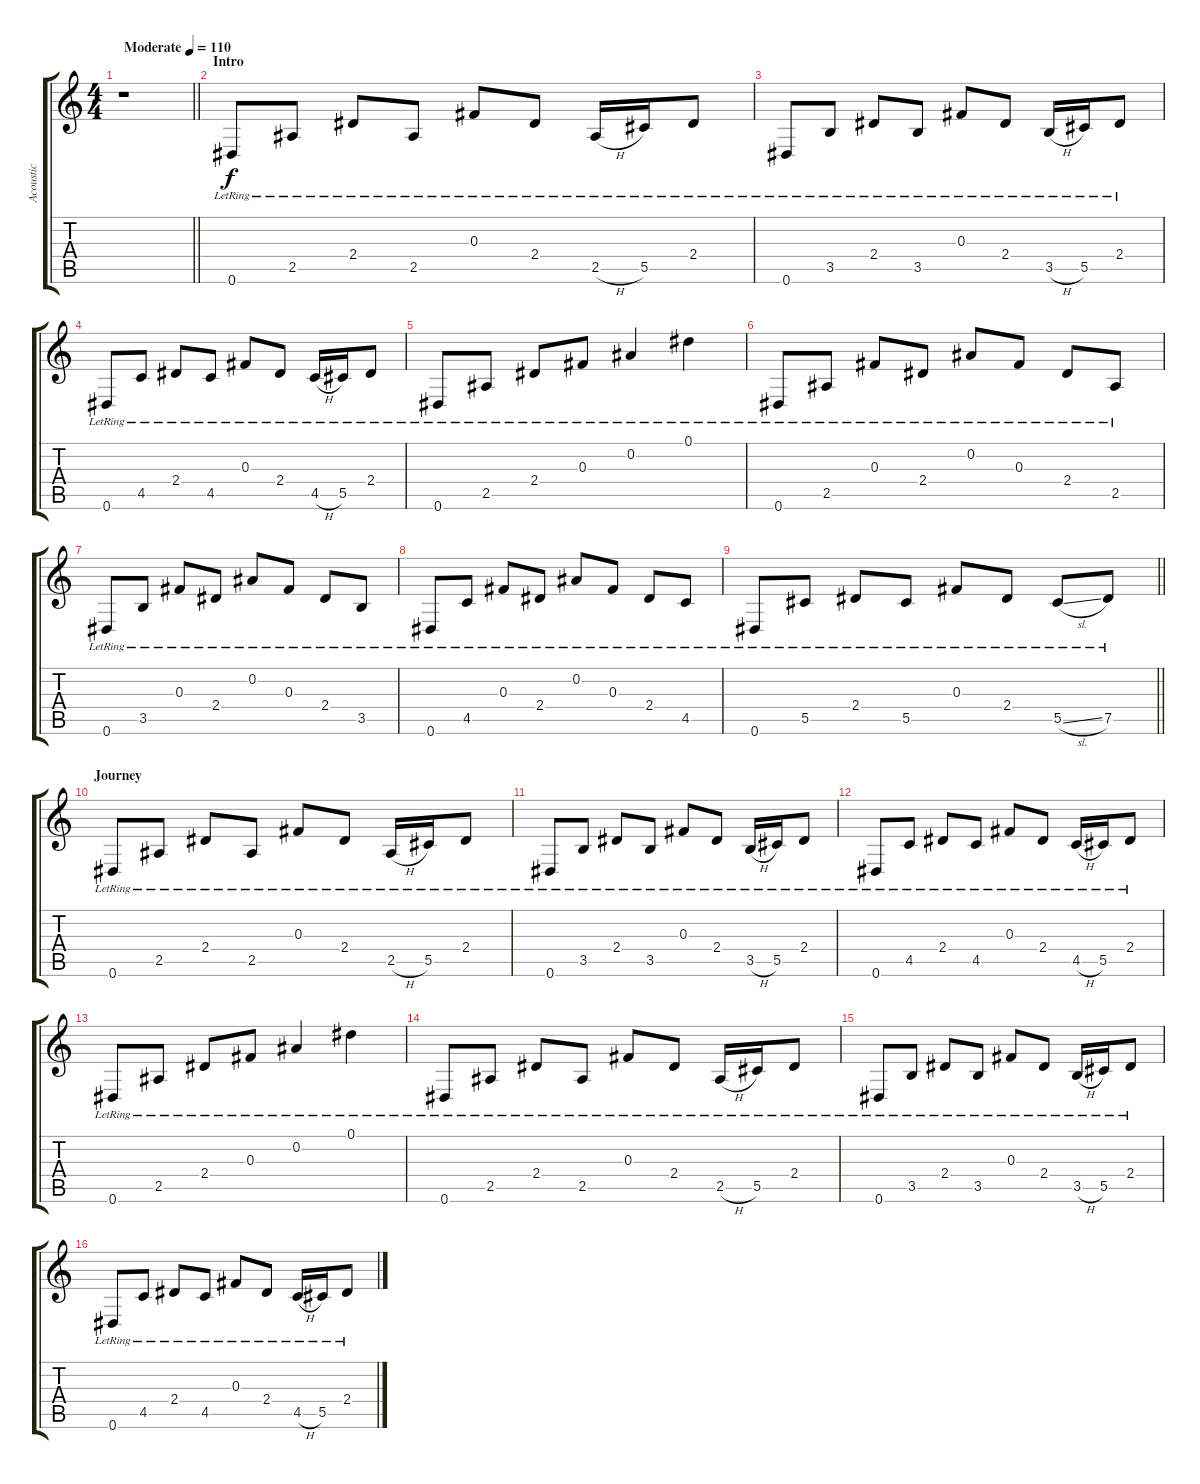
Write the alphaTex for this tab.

\track ("Acoustic" "Acoustic") {instrument electricguitarjazz}
\staff {score tabs}
\tuning (Eb4 Bb3 Gb3 Db3 Ab2 Eb2) {hide}
\ts (4 4)
\tempo (110 "Moderate")
\clef g2
\barLineRight lightlight
\ks c
r.1{dy f instrument electricguitarjazz} |
\section ("" "Intro")
0.6{lr}.8 2.5{lr}.8 2.4{lr}.8 2.5{lr}.8 0.3{lr}.8 2.4{lr}.8 2.5{h lr}.16 5.5{lr}.16 2.4{lr}.8 |
0.6{lr}.8 3.5{lr}.8 2.4{lr}.8 3.5{lr}.8 0.3{lr}.8 2.4{lr}.8 3.5{h lr}.16 5.5{lr}.16 2.4{lr}.8 |
0.6{lr}.8 4.5{lr}.8 2.4{lr}.8 4.5{lr}.8 0.3{lr}.8 2.4{lr}.8 4.5{h lr}.16 5.5{lr}.16 2.4{lr}.8 |
0.6{lr}.8 2.5{lr}.8 2.4{lr}.8 0.3{lr}.8 0.2{lr}.4 0.1{lr}.4 |
0.6{lr}.8 2.5{lr}.8 0.3{lr}.8 2.4{lr}.8 0.2{lr}.8 0.3{lr}.8 2.4{lr}.8 2.5{lr}.8 |
0.6{lr}.8 3.5{lr}.8 0.3{lr}.8 2.4{lr}.8 0.2{lr}.8 0.3{lr}.8 2.4{lr}.8 3.5{lr}.8 |
0.6{lr}.8 4.5{lr}.8 0.3{lr}.8 2.4{lr}.8 0.2{lr}.8 0.3{lr}.8 2.4{lr}.8 4.5{lr}.8 |
\barLineRight lightlight
0.6{lr}.8 5.5{lr}.8 2.4{lr}.8 5.5{lr}.8 0.3{lr}.8 2.4{lr}.8 5.5{sl lr}.8 7.5{lr}.8 |
\section ("" "Journey")
0.6{lr}.8 2.5{lr}.8 2.4{lr}.8 2.5{lr}.8 0.3{lr}.8 2.4{lr}.8 2.5{h lr}.16 5.5{lr}.16 2.4{lr}.8 |
0.6{lr}.8 3.5{lr}.8 2.4{lr}.8 3.5{lr}.8 0.3{lr}.8 2.4{lr}.8 3.5{h lr}.16 5.5{lr}.16 2.4{lr}.8 |
0.6{lr}.8 4.5{lr}.8 2.4{lr}.8 4.5{lr}.8 0.3{lr}.8 2.4{lr}.8 4.5{h lr}.16 5.5{lr}.16 2.4{lr}.8 |
0.6{lr}.8 2.5{lr}.8 2.4{lr}.8 0.3{lr}.8 0.2{lr}.4 0.1{lr}.4 |
0.6{lr}.8 2.5{lr}.8 2.4{lr}.8 2.5{lr}.8 0.3{lr}.8 2.4{lr}.8 2.5{h lr}.16 5.5{lr}.16 2.4{lr}.8 |
0.6{lr}.8 3.5{lr}.8 2.4{lr}.8 3.5{lr}.8 0.3{lr}.8 2.4{lr}.8 3.5{h lr}.16 5.5{lr}.16 2.4{lr}.8 |
0.6{lr}.8 4.5{lr}.8 2.4{lr}.8 4.5{lr}.8 0.3{lr}.8 2.4{lr}.8 4.5{h lr}.16 5.5{lr}.16 2.4{lr}.8
